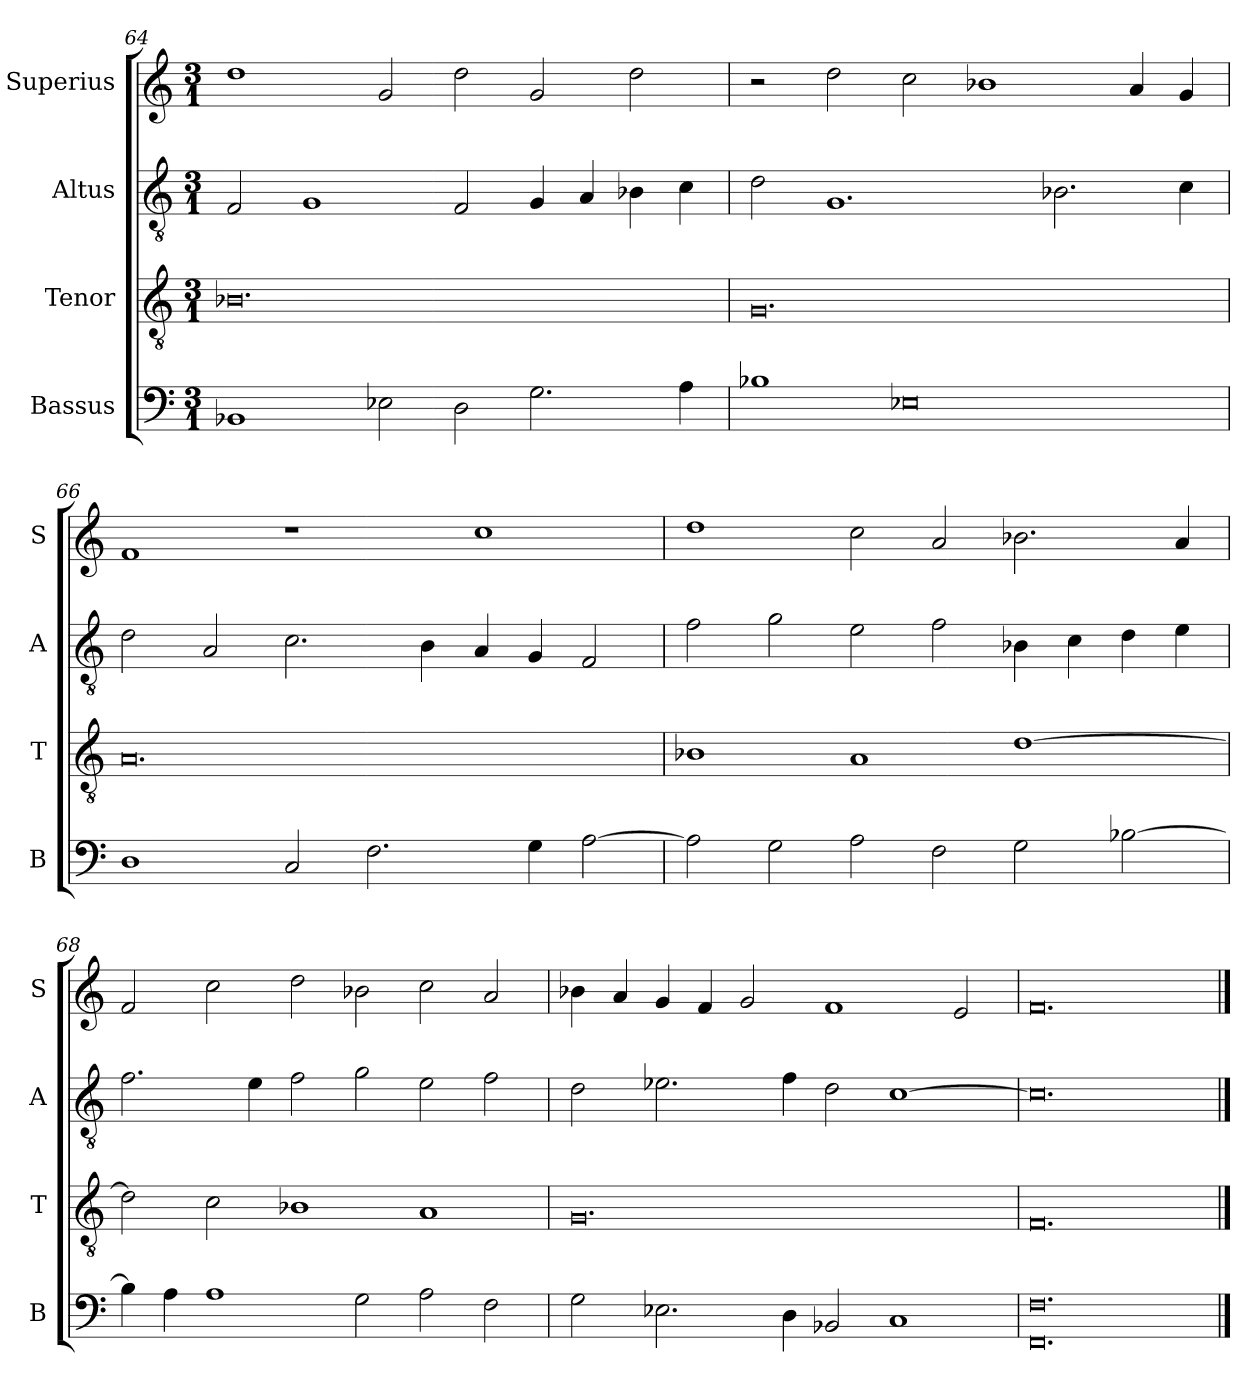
**kern	**kern	**kern	**kern
*part4	*part3	*part2	*part1
*staff4	*staff3	*staff2	*staff1
*I"Bassus	*I"Tenor	*I"Altus	*I"Superius
*I'B	*I'T	*I'A	*I'S
*clefF4	*clefGv2	*clefGv2	*clefG2
*k[]	*k[]	*k[]	*k[]
*M3/1	*M3/1	*M3/1	*M3/1
=64	=64	=64	=64
1BB-X	0.B-X	2F/	1dd
.	.	1G	.
2E-X\	.	.	2g/
2D\	.	2F/	2dd\
2.G\	.	4G/	2g/
.	.	4A/	.
.	.	4B-X\	2dd\
4A\	.	4c\	.
=65	=65	=65	=65
1B-X	0.G	2d\	2r
.	.	1.G	2dd\
0E-X	.	.	2cc\
.	.	.	1b-X
.	.	2.B-X\	.
.	.	.	4a/
.	.	4c\	4g/
=66	=66	=66	=66
1D	0.A	2d\	1f
.	.	2A/	.
2C/	.	2.c\	1r
2.F\	.	.	.
.	.	4B\	.
.	.	4A/	1cc
4G\	.	4G/	.
[2A\	.	2F/	.
=67	=67	=67	=67
2A\]	1B-X	2f\	1dd
2G\	.	2g\	.
2A\	1A	2e\	2cc\
2F\	.	2f\	2a/
2G\	[1d	4B-X\	2.b-X\
.	.	4c\	.
[2B-X\	.	4d\	.
.	.	4e\	4a/
=68	=68	=68	=68
4B-\]	2d\]	2.f\	2f/
4A\	.	.	.
1A	2c\	.	2cc\
.	.	4e\	.
.	1B-X	2f\	2dd\
2G\	.	2g\	2b-X\
2A\	1A	2e\	2cc\
2F\	.	2f\	2a/
=69	=69	=69	=69
2G\	0.G	2d\	4b-X\
.	.	.	4a/
2.E-X\	.	2.e-X\	4g/
.	.	.	4f/
.	.	.	2g/
4D\	.	4f\	.
2BB-X/	.	2d\	1f
1C	.	[1c	.
.	.	.	2e/
=70	=70	=70	=70
*^	*	*	*
0.FF\	0.F/	0.F	0.c]	0.f
*v	*v	*	*	*
==	==	==	==
*-	*-	*-	*-
